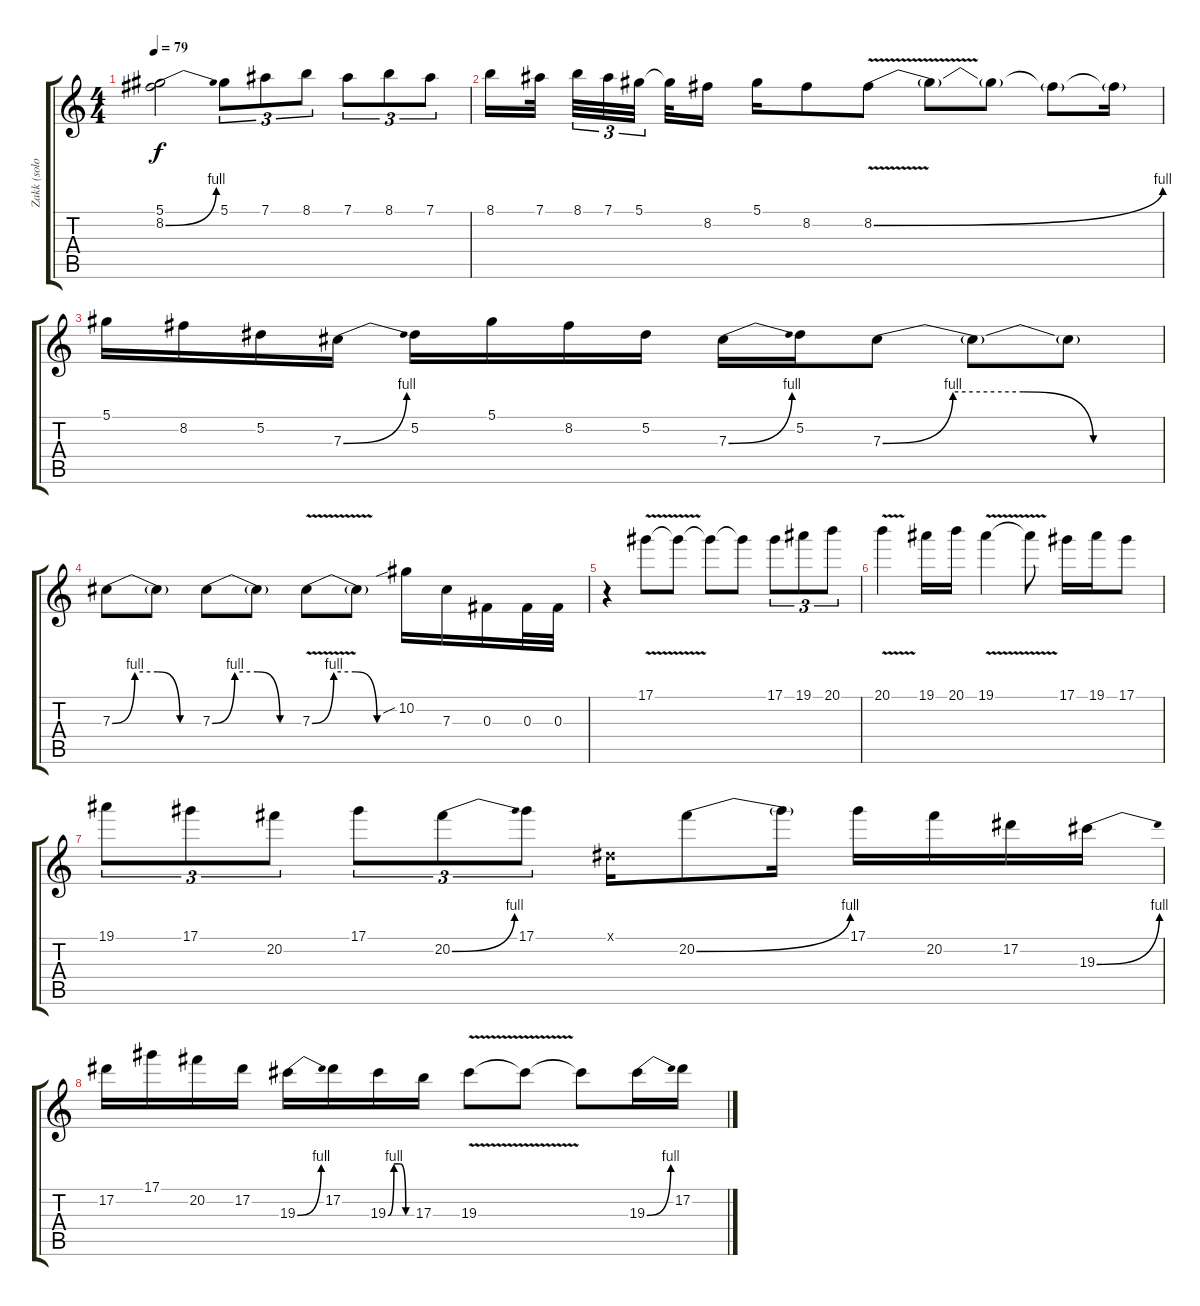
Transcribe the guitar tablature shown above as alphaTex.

\track ("Zakk (solo)" "Zakk (solo") {instrument overdrivenguitar}
\staff {score tabs}
\tuning (Eb4 Bb3 Gb3 Db3 Ab2 Eb2) {hide}
\ts (4 4)
\tempo 79
\clef g2
\ks c
(5.1 8.2{be (bend 0 0 60 4)}).2{dy f} 5.1.8{tu (3 2)} 7.1.8{tu (3 2)} 8.1.8{tu (3 2)} 7.1.8{tu (3 2)} 8.1.8{tu (3 2)} 7.1.8{tu (3 2)} |
8.1.16 7.1.32 8.1.32{tu (3 2)} 7.1.32{tu (3 2)} 5.1.32{tu (3 2)} 5.1{t}.32 8.2.16 5.1.16 8.2.8 8.2{be (bend 0 0 60 4) v}.8 8.2{t}.8 8.2{t}.8 8.2{t}.8 8.2{t}.16 |
5.1.16 8.2.16 5.2.16 7.3{be (bend 0 0 60 4)}.16 5.2.16 5.1.16 8.2.16 5.2.16 7.3{be (bend 0 0 60 4)}.16 5.2.16 7.3{be (custom 0 0 15 4 30 4 45 0 60 0)}.8 7.3{t}.8 7.3{t}.8 |
7.3{be (custom 0 0 15 4 30 4 45 0 60 0)}.8 7.3{t}.8 7.3{be (custom 0 0 15 4 30 4 45 0 60 0)}.8 7.3{t}.8 7.3{be (custom 0 0 15 4 30 4 45 0 60 0) v}.8 7.3{t}.8 10.2{sib}.16 7.3.16 0.3.16 0.3.32 0.3.32 |
r.4 17.1{v}.8 17.1{t}.8 17.1{t}.8 17.1{t}.8 17.1.8{tu (3 2)} 19.1.8{tu (3 2)} 20.1.8{tu (3 2)} |
20.1{v}.4 19.1.16 20.1.16 19.1{v}.4 19.1{t}.8 17.1.16 19.1.16 17.1.8 |
19.1.8{tu (3 2)} 17.1.8{tu (3 2)} 20.2.8{tu (3 2)} 17.1.8{tu (3 2)} 20.2{be (bend 0 0 60 4)}.8{tu (3 2)} 17.1.8{tu (3 2)} 0.1{x}.16 20.2{be (bend 0 0 60 4)}.8 20.2{t}.16 17.1.16 20.2.16 17.2.16 19.3{be (bend 0 0 60 4)}.16 |
17.2.16 17.1.16 20.2.16 17.2.16 19.3{be (bend 0 0 60 4)}.16 17.2.16 19.3{be (custom 0 0 15 4 30 4 45 0 60 0)}.16 17.3.16 19.3{v}.8 19.3{t}.8 19.3{t}.8 19.3{be (bend 0 0 60 4)}.16 17.2.16
